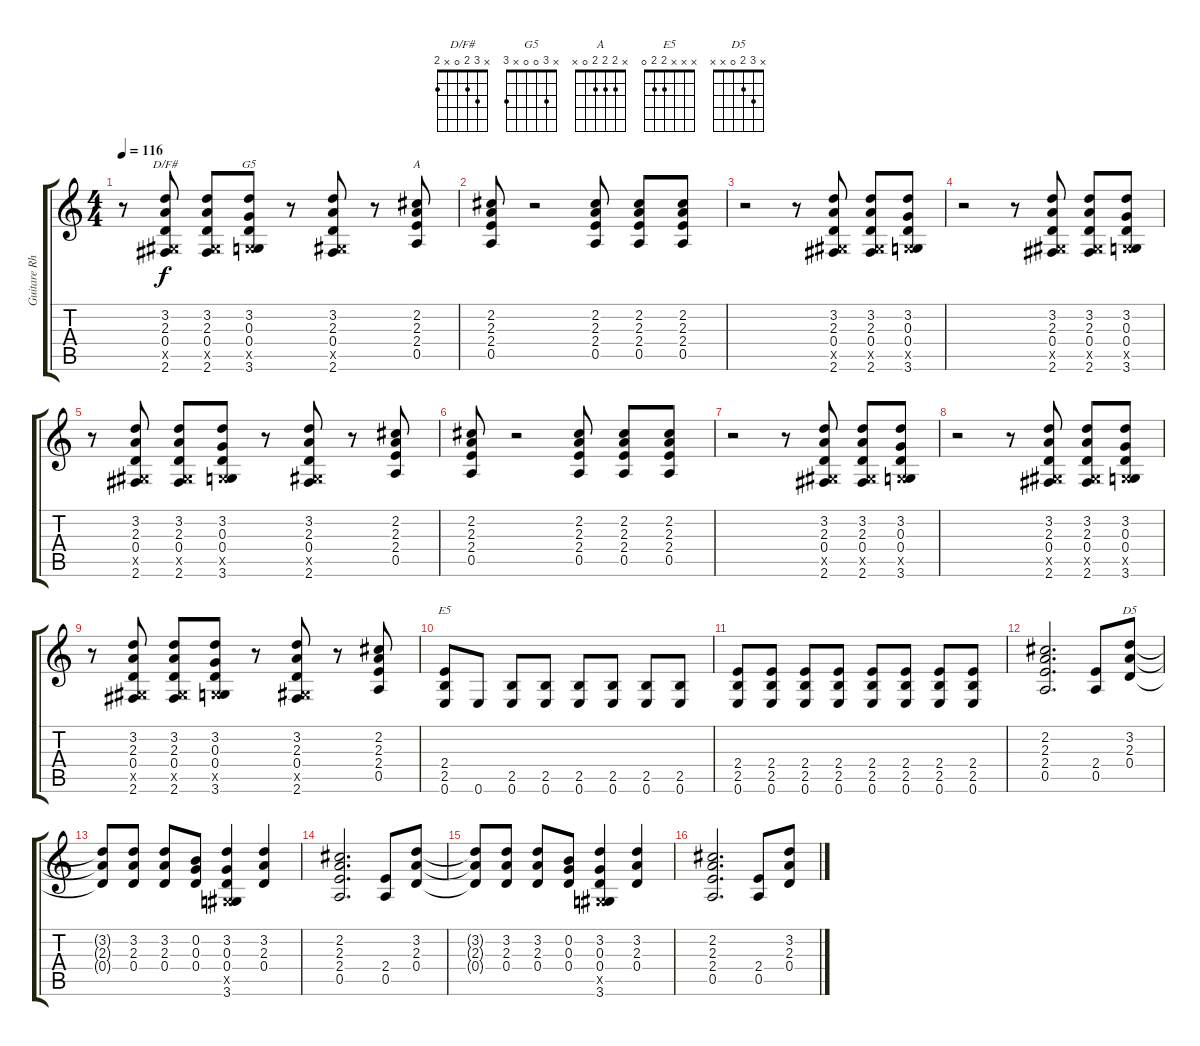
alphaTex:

\track ("Guitare Rhytmique" "Guitare Rh") {instrument overdrivenguitar}
\staff {score tabs}
\tuning (E4 B3 G3 D3 A2 E2) {hide}
\chord ("D/F#" x 3 2 0 x 2)
\chord ("G5" x 3 0 0 x 3)
\chord ("A" x 2 2 2 0 x)
\chord ("E5" x x x 2 2 0)
\chord ("D5" x 3 2 0 x x)
\ts (4 4)
\tempo 116
\clef g2
\ks c
r.8{dy f} (3.2 2.3 0.4 -1.5{x} 2.6).8{ch "D/F#"} (3.2 2.3 0.4 -1.5{x} 2.6).8 (3.2 0.3 0.4 -1.5{x} 3.6).8{ch "G5"} r.8 (3.2 2.3 0.4 -1.5{x} 2.6).8 r.8 (2.2 2.3 2.4 0.5).8{ch "A"} |
(2.2 2.3 2.4 0.5).8 r.2 (2.2 2.3 2.4 0.5).8 (2.2 2.3 2.4 0.5).8 (2.2 2.3 2.4 0.5).8 |
r.2 r.8 (3.2 2.3 0.4 -1.5{x} 2.6).8 (3.2 2.3 0.4 -1.5{x} 2.6).8 (3.2 0.3 0.4 -1.5{x} 3.6).8 |
r.2 r.8 (3.2 2.3 0.4 -1.5{x} 2.6).8 (3.2 2.3 0.4 -1.5{x} 2.6).8 (3.2 0.3 0.4 -1.5{x} 3.6).8 |
r.8 (3.2 2.3 0.4 -1.5{x} 2.6).8 (3.2 2.3 0.4 -1.5{x} 2.6).8 (3.2 0.3 0.4 -1.5{x} 3.6).8 r.8 (3.2 2.3 0.4 -1.5{x} 2.6).8 r.8 (2.2 2.3 2.4 0.5).8 |
(2.2 2.3 2.4 0.5).8 r.2 (2.2 2.3 2.4 0.5).8 (2.2 2.3 2.4 0.5).8 (2.2 2.3 2.4 0.5).8 |
r.2 r.8 (3.2 2.3 0.4 -1.5{x} 2.6).8 (3.2 2.3 0.4 -1.5{x} 2.6).8 (3.2 0.3 0.4 -1.5{x} 3.6).8 |
r.2 r.8 (3.2 2.3 0.4 -1.5{x} 2.6).8 (3.2 2.3 0.4 -1.5{x} 2.6).8 (3.2 0.3 0.4 -1.5{x} 3.6).8 |
r.8 (3.2 2.3 0.4 -1.5{x} 2.6).8 (3.2 2.3 0.4 -1.5{x} 2.6).8 (3.2 0.3 0.4 -1.5{x} 3.6).8 r.8 (3.2 2.3 0.4 -1.5{x} 2.6).8 r.8 (2.2 2.3 2.4 0.5).8 |
(2.4 2.5 0.6).8{ch "E5"} 0.6.8 (2.5 0.6).8 (2.5 0.6).8 (2.5 0.6).8 (2.5 0.6).8 (2.5 0.6).8 (2.5 0.6).8 |
(2.4 2.5 0.6).8 (2.4 2.5 0.6).8 (2.4 2.5 0.6).8 (2.4 2.5 0.6).8 (2.4 2.5 0.6).8 (2.4 2.5 0.6).8 (2.4 2.5 0.6).8 (2.4 2.5 0.6).8 |
(2.2 2.3 2.4 0.5).2{d} (2.4 0.5).8 (3.2 2.3 0.4).8{ch "D5"} |
(3.2{t} 2.3{t} 0.4{t}).8 (3.2 2.3 0.4).8 (3.2 2.3 0.4).8 (0.2 0.3 0.4).8 (3.2 0.3 0.4 -1.5{x} 3.6).4 (3.2 2.3 0.4).4 |
(2.2 2.3 2.4 0.5).2{d} (2.4 0.5).8 (3.2 2.3 0.4).8 |
(3.2{t} 2.3{t} 0.4{t}).8 (3.2 2.3 0.4).8 (3.2 2.3 0.4).8 (0.2 0.3 0.4).8 (3.2 0.3 0.4 -1.5{x} 3.6).4 (3.2 2.3 0.4).4 |
(2.2 2.3 2.4 0.5).2{d} (2.4 0.5).8 (3.2 2.3 0.4).8
